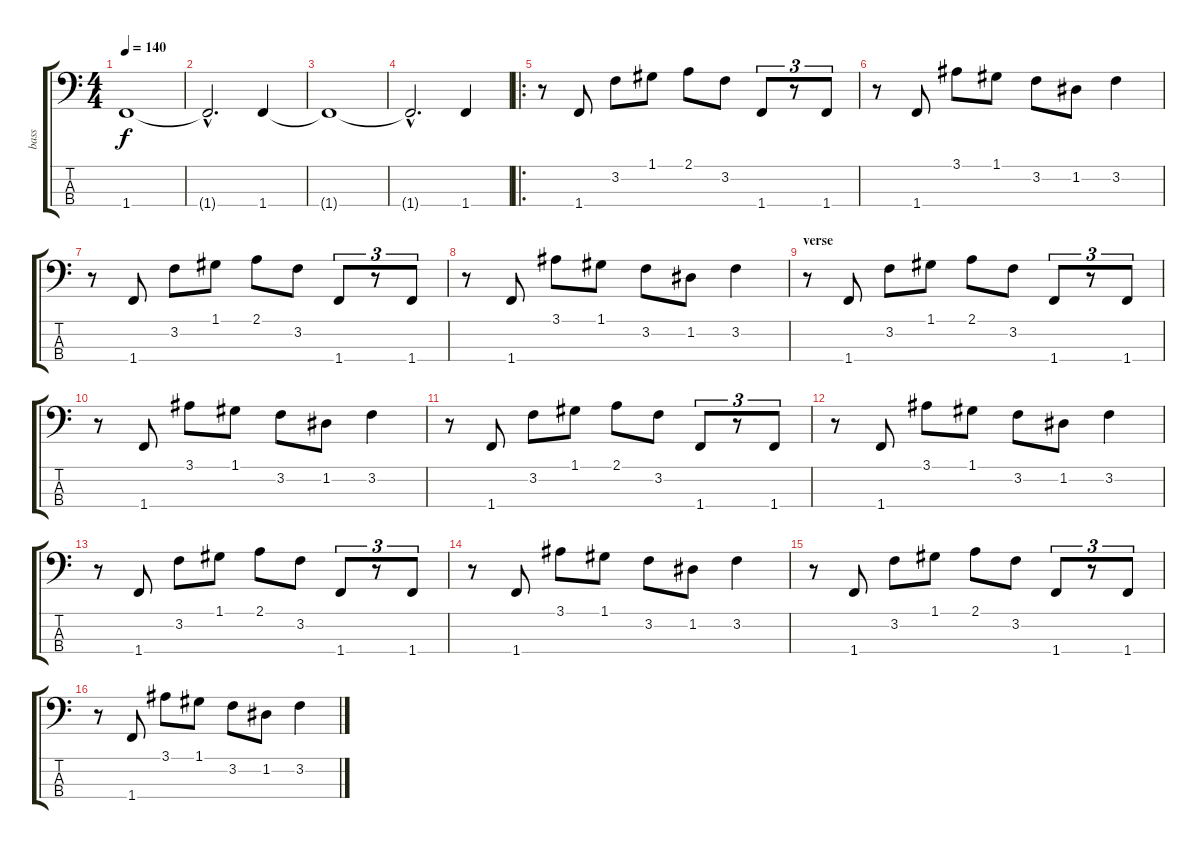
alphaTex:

\track ("bass" "bass") {instrument electricbasspick}
\staff {score tabs}
\tuning (G2 D2 A1 E1) {hide}
\ts (4 4)
\tempo 140
\clef f4
\ks c
1.4.1{dy f instrument electricbasspick} |
1.4{hac t}.2{d} 1.4.4 |
1.4{t}.1 |
1.4{hac t}.2{d} 1.4.4 |
\ro
r.8 1.4.8 3.2.8 1.1.8 2.1.8 3.2.8 1.4.8{tu (3 2)} r.8{tu (3 2)} 1.4.8{tu (3 2)} |
r.8 1.4.8 3.1.8 1.1.8 3.2.8 1.2.8 3.2.4 |
r.8 1.4.8 3.2.8 1.1.8 2.1.8 3.2.8 1.4.8{tu (3 2)} r.8{tu (3 2)} 1.4.8{tu (3 2)} |
r.8 1.4.8 3.1.8 1.1.8 3.2.8 1.2.8 3.2.4 |
\section ("" "verse")
r.8 1.4.8 3.2.8 1.1.8 2.1.8 3.2.8 1.4.8{tu (3 2)} r.8{tu (3 2)} 1.4.8{tu (3 2)} |
r.8 1.4.8 3.1.8 1.1.8 3.2.8 1.2.8 3.2.4 |
r.8 1.4.8 3.2.8 1.1.8 2.1.8 3.2.8 1.4.8{tu (3 2)} r.8{tu (3 2)} 1.4.8{tu (3 2)} |
r.8 1.4.8 3.1.8 1.1.8 3.2.8 1.2.8 3.2.4 |
r.8 1.4.8 3.2.8 1.1.8 2.1.8 3.2.8 1.4.8{tu (3 2)} r.8{tu (3 2)} 1.4.8{tu (3 2)} |
r.8 1.4.8 3.1.8 1.1.8 3.2.8 1.2.8 3.2.4 |
r.8 1.4.8 3.2.8 1.1.8 2.1.8 3.2.8 1.4.8{tu (3 2)} r.8{tu (3 2)} 1.4.8{tu (3 2)} |
r.8 1.4.8 3.1.8 1.1.8 3.2.8 1.2.8 3.2.4
